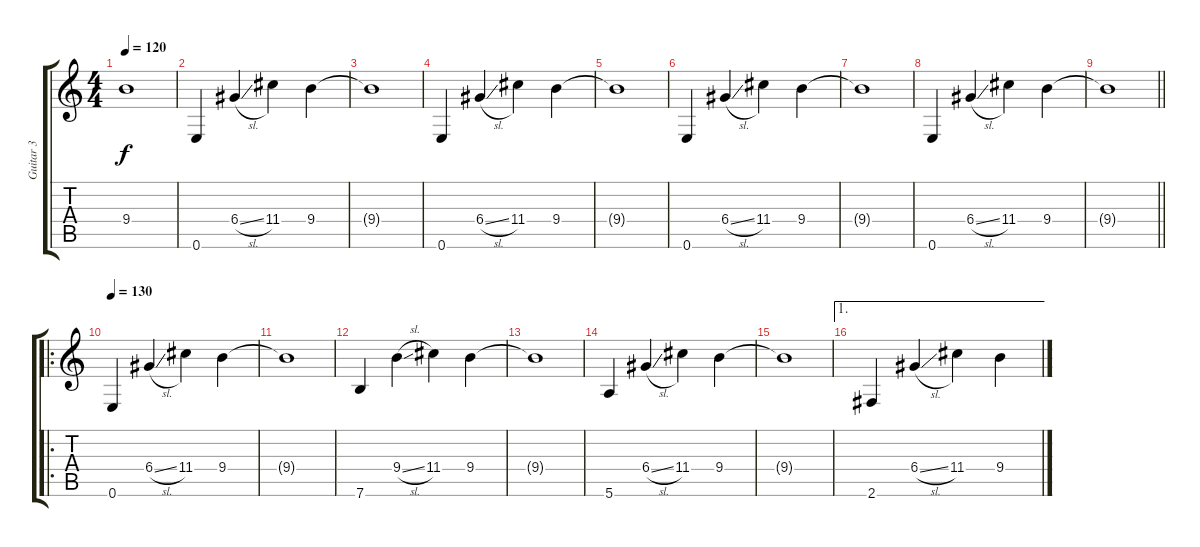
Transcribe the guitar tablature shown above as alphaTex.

\track ("Guitar 3" "Guitar 3") {instrument overdrivenguitar}
\staff {score tabs}
\tuning (E4 B3 G3 D3 A2 E2) {hide}
\ts (4 4)
\tempo 120
\clef g2
\ks c
9.4{t}.1{dy f} |
0.6.4 6.4{sl}.4 11.4.4 9.4.4 |
9.4{t}.1 |
0.6.4 6.4{sl}.4 11.4.4 9.4.4 |
9.4{t}.1 |
0.6.4 6.4{sl}.4 11.4.4 9.4.4 |
9.4{t}.1 |
0.6.4 6.4{sl}.4 11.4.4 9.4.4 |
\barLineRight lightlight
9.4{t}.1 |
\ro
\tempo 130
0.6.4{volume 13 instrument overdrivenguitar} 6.4{sl}.4 11.4.4 9.4.4 |
9.4{t}.1 |
7.6.4 9.4{sl}.4 11.4.4 9.4.4 |
9.4{t}.1 |
5.6.4 6.4{sl}.4 11.4.4 9.4.4 |
9.4{t}.1 |
\ae 1
2.6.4 6.4{sl}.4 11.4.4 9.4.4
